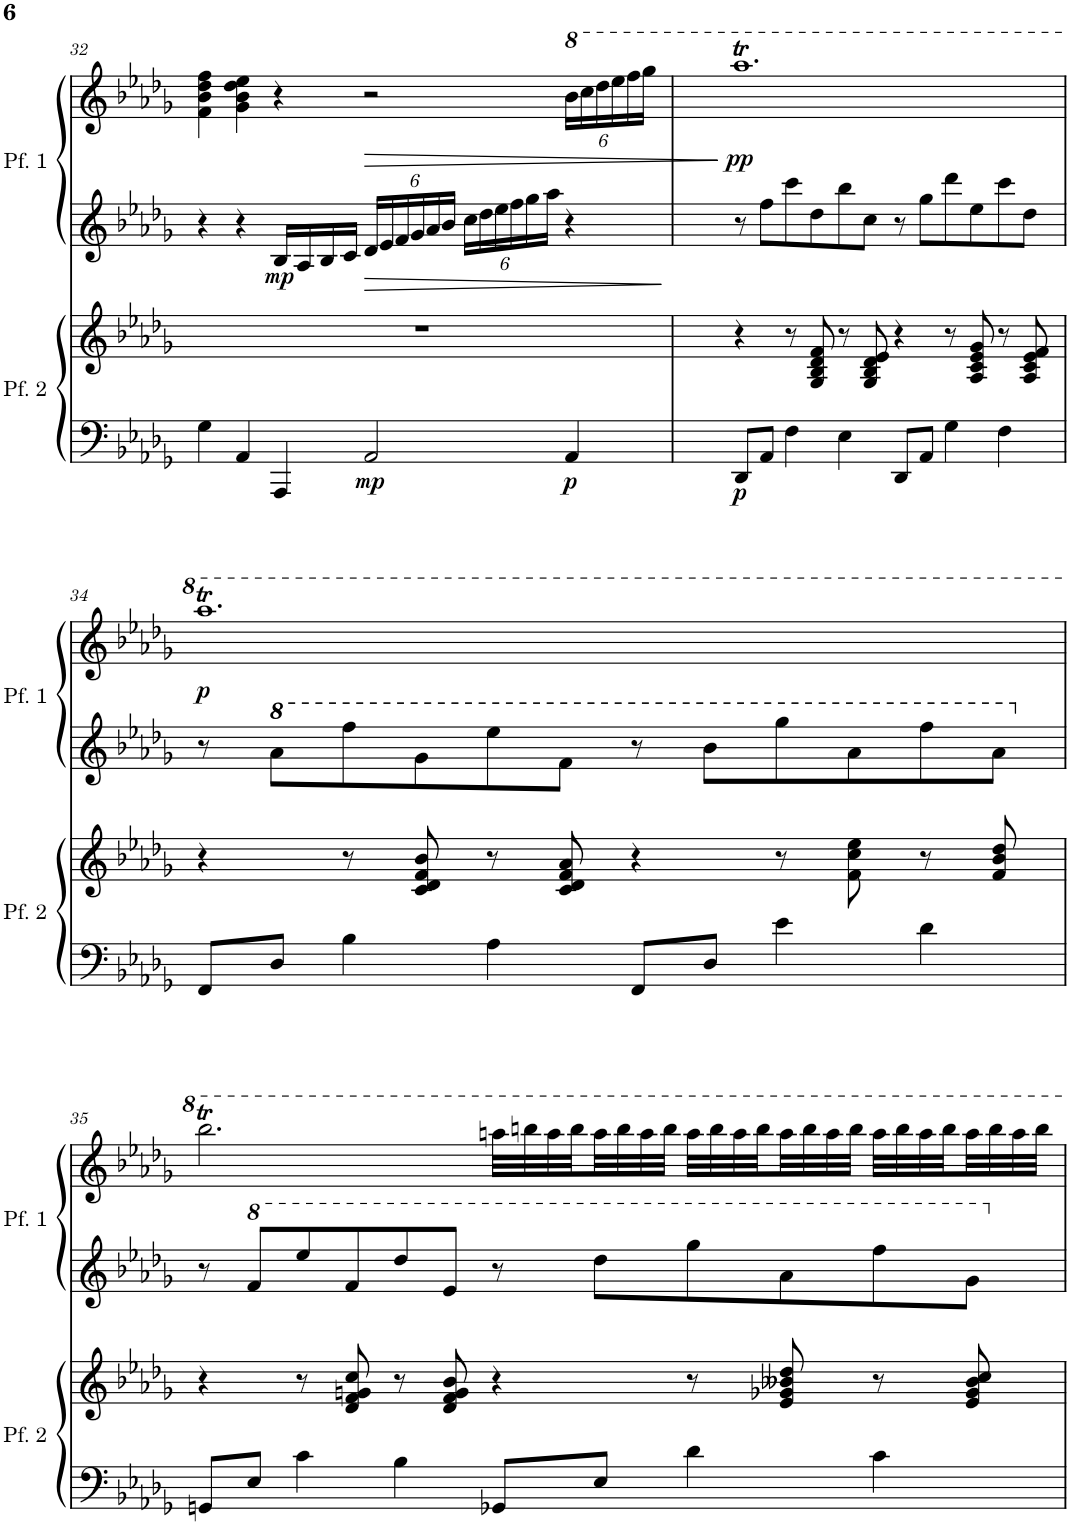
**kern	**kern	**dynam	**kern	**kern	**dynam
*part2	*part2	*part2	*part1	*part1	*part1
*staff4	*staff3	*staff3/4	*staff2	*staff1	*staff1/2
*I"Piano 2	*	*	*I"Piano 1	*	*
!!LO:PB:g=z
*clefF4	*clefG2	*	*clefG2	*clefG2	*
*k[b-e-a-d-g-]	*k[b-e-a-d-g-]	*	*k[b-e-a-d-g-]	*k[b-e-a-d-g-]	*
*M6/4	*M6/4	*	*M6/4	*M6/4	*
=32	=32	=32	=32	=32	=32
4G-\	1.r	.	4r	4f\ 4b-\ 4dd-\ 4ff\	.
4AA-/	.	.	4r	4g-\ 4b-\ 4dd-\ 4ee-\	.
!	!	!	!	!	!LO:DY:b=2
4AAA-/	.	.	16B-/LL	4r	mp
.	.	.	16A-/	.	.
.	.	.	16B-/	.	.
.	.	.	16c/JJ	.	.
*	*	*	*Xbrackettup	*	*
!	!	!LO:DY:b=2	!	!	!LO:HP:b
2AA-/	.	mp	24d-/LL	2r	>
.	.	.	24e-/	.	.
.	.	.	24f/	.	.
.	.	.	24g-/	.	.
.	.	.	24a-/	.	.
.	.	.	24b-/JJ	.	.
.	.	.	24cc\LL	.	.
.	.	.	24dd-\	.	.
.	.	.	24ee-\	.	.
.	.	.	24ff\	.	.
.	.	.	24gg-\	.	.
.	.	.	24aa-\JJ	.	.
*	*	*	*	*Xbrackettup	*
!	!	!LO:DY:b=2	!	!	!
4AA-/	.	p	4r	24bb-\LL	.
.	.	.	.	24ccc\	.
.	.	.	.	24ddd-\	.
.	.	.	.	24eee-\	.
.	.	.	.	24fff\	.
.	.	.	.	24ggg-\JJ	.
.	.	.	.	.	]
=33	=33	=33	=33	=33	=33
!	!	!LO:DY:b=2	!	!	!LO:DY:b
8DD-/L	4r	p	8r	1.aaa-T	pp
8AA-/J	.	.	8ff\L	.	.
4F\	8r	.	8ccc\	.	.
.	8G-/ 8B-/ 8d-/ 8f/	.	8dd-\	.	.
4E-\	8r	.	8bb-\	.	.
.	8G-/ 8B-/ 8d-/ 8e-/	.	8cc\J	.	.
8DD-/L	4r	.	8r	.	.
8AA-/J	.	.	8gg-\L	.	.
4G-\	8r	.	8ddd-\	.	.
.	8A-/ 8c/ 8e-/ 8g-/	.	8ee-\	.	.
4F\	8r	.	8ccc\	.	.
.	8A-/ 8c/ 8e-/ 8f/	.	8dd-\J	.	.
!!LO:LB:g=z
=34	=34	=34	=34	=34	=34
!	!	!	!	!	!LO:DY:b
8FF/L	4r	.	8r	1.aaa-T	p
*	*	*	*8va	*	*
8D-/J	.	.	8aa-\L	.	.
*	*	*	*8va	*	*
4B-\	8r	.	8fff\	.	.
.	8c/ 8d-/ 8f/ 8b-/	.	8gg-\	.	.
4A-\	8r	.	8eee-\	.	.
.	8c/ 8d-/ 8f/ 8a-/	.	8ff\J	.	.
8FF/L	4r	.	8r	.	.
8D-/J	.	.	8bb-\L	.	.
4e-\	8r	.	8ggg-\	.	.
.	8f\ 8cc\ 8ee-\	.	8aa-\	.	.
4d-\	8r	.	8fff\	.	.
.	8f/ 8b-/ 8dd-/	.	8aa-\J	.	.
!!LO:LB:g=z
=35	=35	=35	=35	=35	=35
*	*	*	*X8va	*	*
*	*	*	*X8va	*	*
8GGn/L	4r	.	8r	2.bbb-T\	.
*	*	*	*8va	*	*
8E-/J	.	.	8ff/L	.	.
4c\	8r	.	8eee-/	.	.
.	8d-/ 8f/ 8gn/ 8cc/	.	8ff/	.	.
4B-\	8r	.	8ddd-/	.	.
.	8d-/ 8f/ 8g/ 8b-/	.	8ee-/J	.	.
8GG-X/L	4r	.	8r	32aaan\LLL	.
.	.	.	.	32bbbn\	.
.	.	.	.	32aaa\	.
.	.	.	.	32bbb\	.
8E-/J	.	.	8ddd-\L	32aaa\	.
.	.	.	.	32bbb\	.
.	.	.	.	32aaa\	.
.	.	.	.	32bbb\JJJ	.
4d-\	8r	.	8ggg-\	32aaa\LLL	.
.	.	.	.	32bbb\	.
.	.	.	.	32aaa\	.
.	.	.	.	32bbb\	.
.	8e-/ 8g-X/ 8b--X/ 8dd-/	.	8aa-\	32aaa\	.
.	.	.	.	32bbb\	.
.	.	.	.	32aaa\	.
.	.	.	.	32bbb\JJJ	.
4c\	8r	.	8fff\	32aaa\LLL	.
.	.	.	.	32bbb\	.
.	.	.	.	32aaa\	.
.	.	.	.	32bbb\	.
.	8e-/ 8g-/ 8b--/ 8cc/	.	8gg-\J	32aaa\	.
.	.	.	.	32bbb\	.
.	.	.	.	32aaa\	.
.	.	.	.	32bbb\JJJ	.
*	*	*	*X8va	*	*
=	=	=	=	=	=
*-	*-	*-	*-	*-	*-
